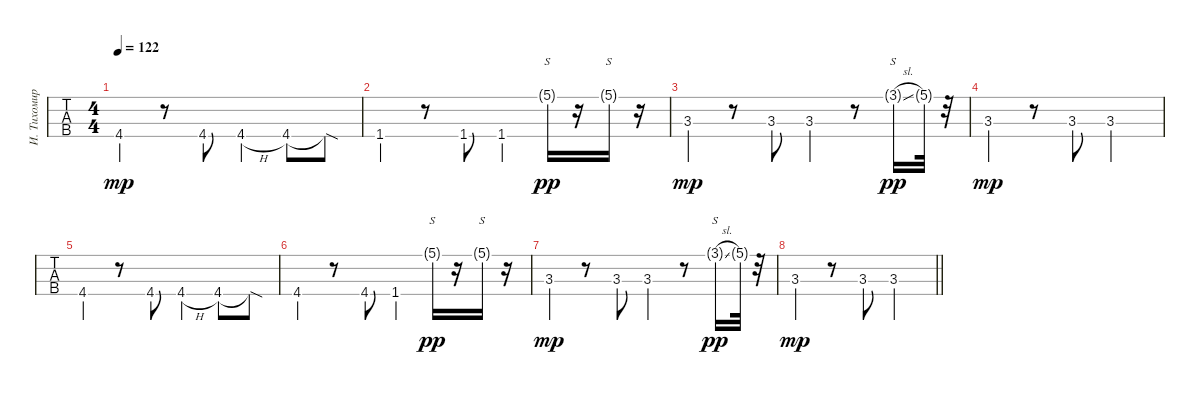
\track ("И. Тихомиров" "И. Тихомир") {instrument electricbassfinger}
\staff {tabs}
\tuning (G2 D2 A1 E1) {hide}
\ts (4 4)
\tempo 122
\clef f4
\ks c
4.4.4{dy mp} r.8 4.4{st}.8 4.4{h}.4 4.4.8 4.4{sod t}.8 |
1.4.4 r.8 1.4{st}.8 1.4.4 5.1{g st}.16{s dy pp} r.16 5.1{g st}.16{s} r.16 |
3.3.4{dy mp} r.8 3.3{st}.8 3.3.4 r.8 3.1{sl g}.16{s dy pp} 5.1{g st}.32 r.32 |
3.3.4{dy mp} r.8 3.3{st}.8 3.3.2 |
4.4.4 r.8 4.4{st}.8 4.4{h}.4 4.4.8 4.4{sod t}.8 |
4.4.4 r.8 4.4{st}.8 1.4.4 5.1{g st}.16{s dy pp} r.16 5.1{g st}.16{s} r.16 |
3.3.4{dy mp} r.8 3.3{st}.8 3.3.4 r.8 3.1{sl g}.16{s dy pp} 5.1{g st}.32 r.32 |
\barLineRight lightlight
3.3.4{dy mp} r.8 3.3{st}.8 3.3.2
